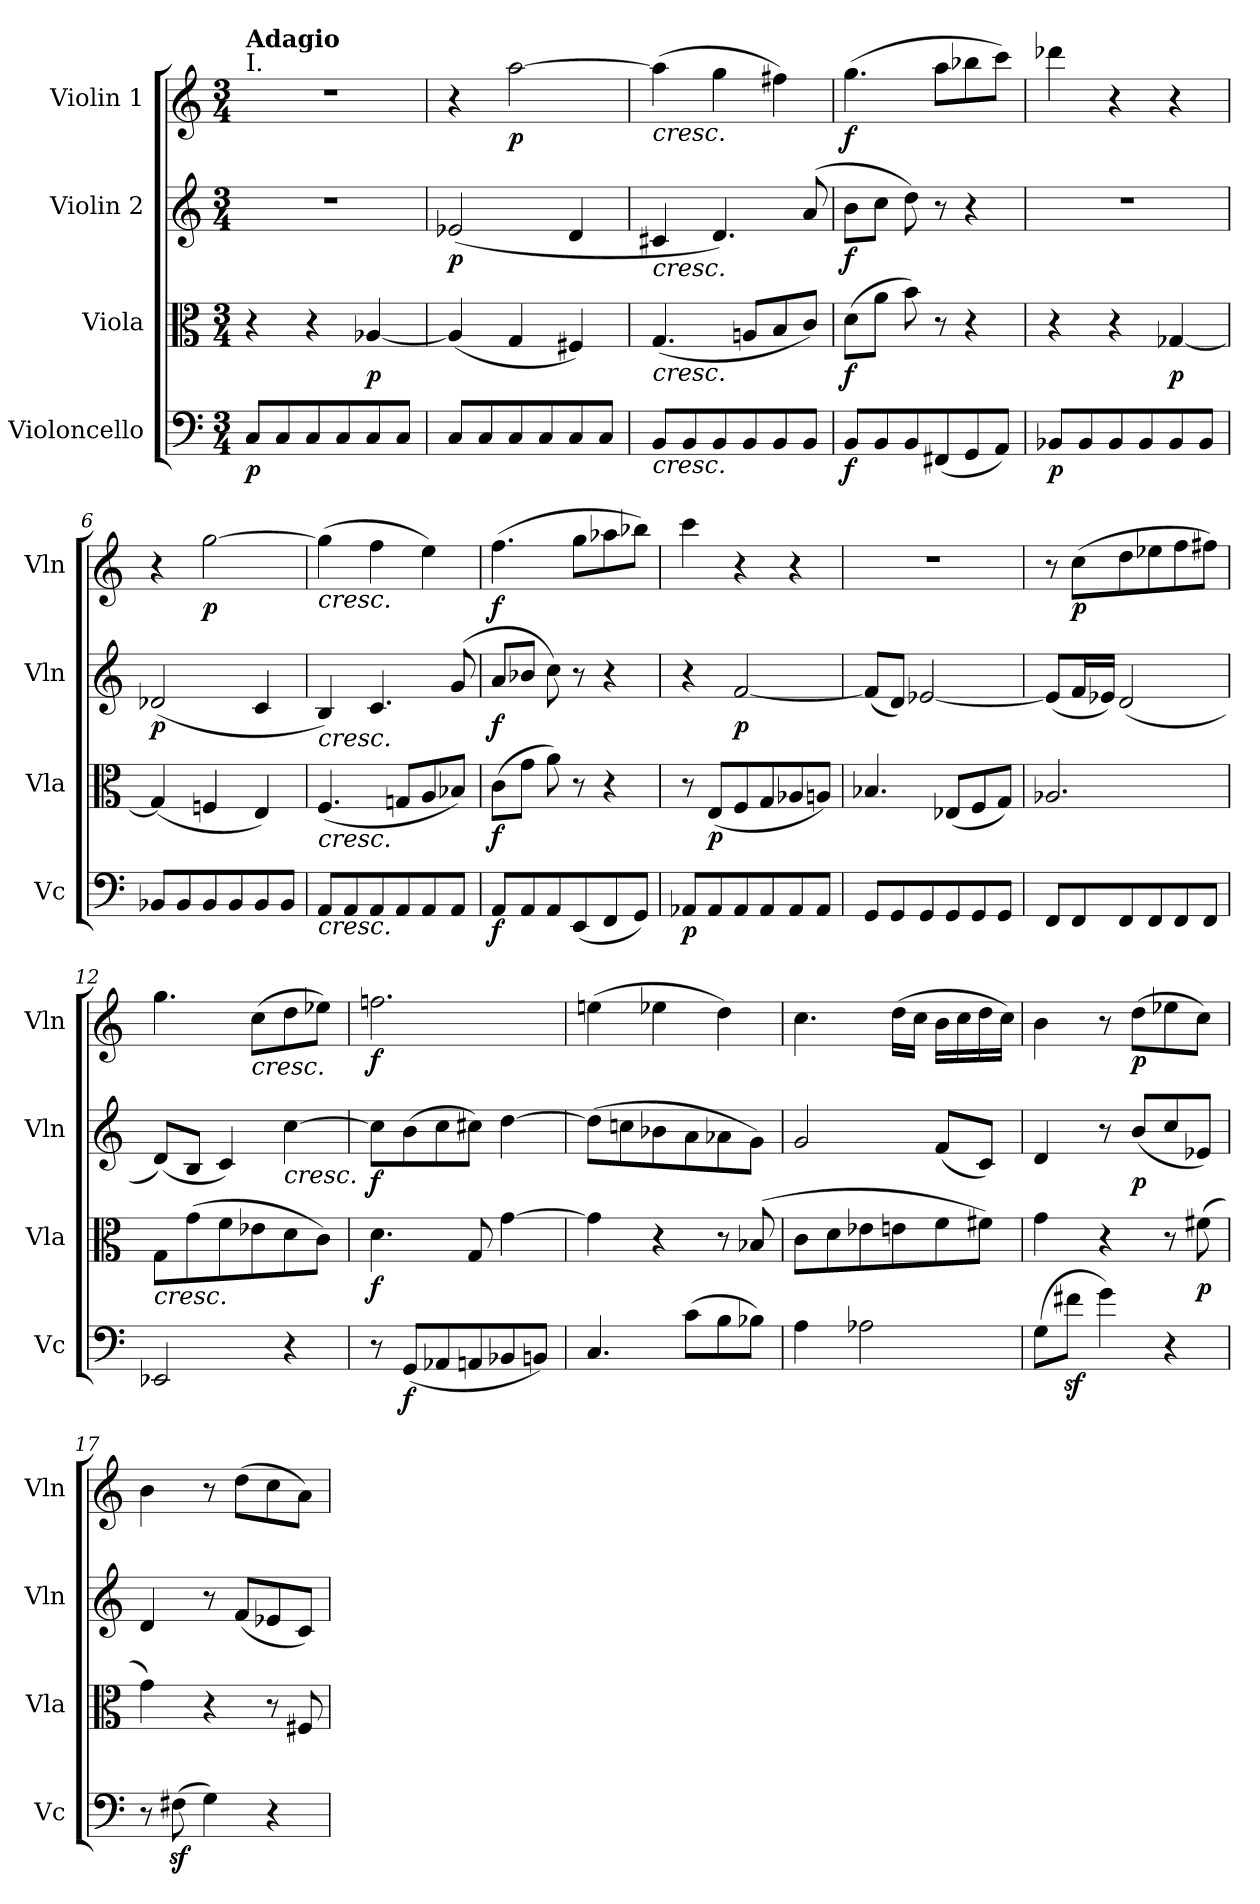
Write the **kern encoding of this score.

**kern	**dynam	**kern	**dynam	**kern	**dynam	**kern	**dynam
*part4	*part4	*part3	*part3	*part2	*part2	*part1	*part1
*staff4	*staff4	*staff3	*staff3	*staff2	*staff2	*staff1	*staff1
*I"Violoncello	*	*I"Viola	*	*I"Violin 2	*	*I"Violin 1	*
*I'Vc	*	*I'Vla	*	*I'Vln	*	*I'Vln	*
*clefF4	*	*clefC3	*	*clefG2	*	*clefG2	*
*k[]	*	*k[]	*	*k[]	*	*k[]	*
*M3/4	*	*M3/4	*	*M3/4	*	*M3/4	*
=1	=1	=1	=1	=1	=1	=1	=1
!	!	!	!	!	!	!LO:TX:a:t=I.	!
!	!	!	!	!	!	!LO:TX:a:B:t=Adagio	!
!	!LO:DY:b	!	!	!	!	!	!
8C/L	p	4r	.	2.r	.	2.r	.
8C/	.	.	.	.	.	.	.
8C/	.	4r	.	.	.	.	.
8C/	.	.	.	.	.	.	.
!	!	!	!LO:DY:b	!	!	!	!
8C/	.	[4A-X/	p	.	.	.	.
8C/J	.	.	.	.	.	.	.
=2	=2	=2	=2	=2	=2	=2	=2
!	!	!	!	!	!LO:DY:b	!	!
8C/L	.	(4A-/]	.	(2e-X/	p	4r	.
8C/	.	.	.	.	.	.	.
!	!	!	!	!	!	!	!LO:DY:b
8C/	.	4G/	.	.	.	[2aa\	p
8C/	.	.	.	.	.	.	.
8C/	.	4F#X/)	.	4d/	.	.	.
8C/J	.	.	.	.	.	.	.
=3	=3	=3	=3	=3	=3	=3	=3
!	!	!	!	!	!	!LO:TX:b:i:t=cresc.	!
!	!	!	!	!LO:TX:b:i:t=cresc.	!	!	!
!	!	!LO:TX:b:i:t=cresc.	!	!	!	!	!
!LO:TX:b:i:t=cresc.	!	!	!	!	!	!	!
8BB/L	.	(4.G/	.	4c#X/	.	(4aa\]	.
8BB/	.	.	.	.	.	.	.
8BB/	.	.	.	4.d/)	.	4gg\	.
8BB/	.	8An/L	.	.	.	.	.
8BB/	.	8B/	.	.	.	4ff#X\)	.
8BB/J	.	8c/J)	.	(8a/	.	.	.
=4	=4	=4	=4	=4	=4	=4	=4
!	!LO:DY:b	!	!LO:DY:b	!	!LO:DY:b	!	!LO:DY:b
8BB/L	f	(8d\L	f	8b\L	f	(4.gg\	f
8BB/	.	8a\J	.	8cc\J	.	.	.
8BB/	.	8b\)	.	8dd\)	.	.	.
(8FF#X/	.	8r	.	8r	.	8aa\L	.
8GG/	.	4r	.	4r	.	8bb-X\	.
8AA/J)	.	.	.	.	.	8ccc\J)	.
=5	=5	=5	=5	=5	=5	=5	=5
!	!LO:DY:b	!	!	!	!	!	!
8BB-X/L	p	4r	.	2.r	.	4ddd-X\	.
8BB-/	.	.	.	.	.	.	.
8BB-/	.	4r	.	.	.	4r	.
8BB-/	.	.	.	.	.	.	.
!	!	!	!LO:DY:b	!	!	!	!
8BB-/	.	[4G-X/	p	.	.	4r	.
8BB-/J	.	.	.	.	.	.	.
=6	=6	=6	=6	=6	=6	=6	=6
!	!	!	!	!	!LO:DY:b	!	!
8BB-X/L	.	(4G-/]	.	(2d-X/	p	4r	.
8BB-/	.	.	.	.	.	.	.
!	!	!	!	!	!	!	!LO:DY:b
8BB-/	.	4Fn/	.	.	.	[2gg\	p
8BB-/	.	.	.	.	.	.	.
8BB-/	.	4E/)	.	4c/	.	.	.
8BB-/J	.	.	.	.	.	.	.
=7	=7	=7	=7	=7	=7	=7	=7
!	!	!	!	!	!	!LO:TX:b:i:t=cresc.	!
!	!	!	!	!LO:TX:b:i:t=cresc.	!	!	!
!	!	!LO:TX:b:i:t=cresc.	!	!	!	!	!
!LO:TX:b:i:t=cresc.	!	!	!	!	!	!	!
8AA/L	.	(4.F/	.	4B/)	.	(4gg\]	.
8AA/	.	.	.	.	.	.	.
8AA/	.	.	.	4.c/	.	4ff\	.
8AA/	.	8Gn/L	.	.	.	.	.
8AA/	.	8A/	.	.	.	4ee\)	.
8AA/J	.	8B-X/J)	.	(8g/	.	.	.
!!LO:LB:g=z
=8	=8	=8	=8	=8	=8	=8	=8
!	!LO:DY:b	!	!LO:DY:b	!	!LO:DY:b	!	!LO:DY:b
8AA/L	f	(8c\L	f	8a/L	f	(4.ff\	f
8AA/	.	8g\J	.	8b-X/J	.	.	.
8AA/	.	8a\)	.	8cc\)	.	.	.
(8EE/	.	8r	.	8r	.	8gg\L	.
8FF/	.	4r	.	4r	.	8aa-X\	.
8GG/J)	.	.	.	.	.	8bb-X\J)	.
!!LO:LB:g=z
=9	=9	=9	=9	=9	=9	=9	=9
!	!LO:DY:b	!	!	!	!	!	!
8AA-X/L	p	8r	.	4r	.	4ccc\	.
!	!	!	!LO:DY:b	!	!	!	!
8AA-/	.	(8E/L	p	.	.	.	.
!	!	!	!	!	!LO:DY:b	!	!
8AA-/	.	8F/	.	[2f/	p	4r	.
8AA-/	.	8G/	.	.	.	.	.
8AA-/	.	8A-X/	.	.	.	4r	.
8AA-/J	.	8An/J)	.	.	.	.	.
=10	=10	=10	=10	=10	=10	=10	=10
8GG/L	.	4.B-X/	.	(8f/L]	.	2.r	.
8GG/	.	.	.	8d/J)	.	.	.
8GG/	.	.	.	[2e-X/	.	.	.
8GG/	.	(8E-X/L	.	.	.	.	.
8GG/	.	8F/	.	.	.	.	.
8GG/J	.	8G/J)	.	.	.	.	.
=11	=11	=11	=11	=11	=11	=11	=11
8FF/L	.	2.A-X/	.	(8e-/L]	.	8r	.
!	!	!	!	!	!	!	!LO:DY:b
8FF/	.	.	.	16f/L	.	(8cc\L	p
.	.	.	.	16e-X/JJ)	.	.	.
8FF/	.	.	.	(2d/	.	8dd\	.
8FF/	.	.	.	.	.	8ee-X\	.
8FF/	.	.	.	.	.	8ff\	.
8FF/J	.	.	.	.	.	8ff#X\J)	.
=12	=12	=12	=12	=12	=12	=12	=12
!	!	!LO:TX:b:i:t=cresc.	!	!	!	!	!
2EE-X/	.	8G\L	.	(8d/L)	.	4.gg\	.
.	.	(8g\	.	8B/J	.	.	.
.	.	8f\	.	4c/)	.	.	.
!	!	!	!	!	!	!LO:TX:b:i:t=cresc.	!
.	.	8e-X\	.	.	.	(8cc\L	.
!	!	!	!	!LO:TX:b:i:t=cresc.	!	!	!
4r	.	8d\	.	[4cc\	.	8dd\	.
.	.	8c\J)	.	.	.	8ee-X\J)	.
=13	=13	=13	=13	=13	=13	=13	=13
!	!	!	!LO:DY:b	!	!LO:DY:b	!	!LO:DY:b
8r	.	4.d\	f	8cc\L]	f	2.ffn\	f
!	!LO:DY:b	!	!	!	!	!	!
(8GG/L	f	.	.	(8b\	.	.	.
8AA-X/	.	.	.	8cc\	.	.	.
8AAn/	.	8G/	.	8cc#X\J)	.	.	.
8BB-X/	.	[4g\	.	[4dd\	.	.	.
8BBn/J)	.	.	.	.	.	.	.
=14	=14	=14	=14	=14	=14	=14	=14
4.C/	.	4g\]	.	(8dd\L]	.	(4een\	.
.	.	.	.	8ccn\	.	.	.
.	.	4r	.	8b-X\	.	4ee-X\	.
(8c\L	.	.	.	8a\	.	.	.
8B\	.	8r	.	8a-X\	.	4dd\)	.
8B-X\J)	.	(>8B-X/	.	8g\J)	.	.	.
=15	=15	=15	=15	=15	=15	=15	=15
4A\	.	8c\L	.	2g/	.	4.cc\	.
.	.	8d\	.	.	.	.	.
2A-X\	.	8e-X\	.	.	.	.	.
.	.	8en\	.	.	.	(16dd\LL	.
.	.	.	.	.	.	16cc\JJ	.
.	.	8f\	.	(8f/L	.	16b\LL	.
.	.	.	.	.	.	16cc\	.
.	.	8f#X\J)	.	8c/J)	.	16dd\	.
.	.	.	.	.	.	16cc\JJ)	.
!!LO:LB:g=z
=16	=16	=16	=16	=16	=16	=16	=16
(8G\L	.	4g\	.	4d/	.	4b\	.
8f#Xz<\J	.	.	.	.	.	.	.
4g\)	.	4r	.	8r	.	8r	.
!	!	!	!	!	!LO:DY:b	!	!LO:DY:b
.	.	.	.	(8b/L	p	(8dd\L	p
4r	.	8r	.	8cc/	.	8ee-X\	.
!	!	!	!LO:DY:b	!	!	!	!
.	.	(8f#X\	p	8e-X/J)	.	8cc\J)	.
=17	=17	=17	=17	=17	=17	=17	=17
8r	.	4g\)	.	4d/	.	4b\	.
(8F#Xz<\	.	.	.	.	.	.	.
4G\)	.	4r	.	8r	.	8r	.
.	.	.	.	(8f/L	.	(8dd\L	.
4r	.	8r	.	8e-X/	.	8cc\	.
.	.	8F#X/	.	8c/J)	.	8a\J)	.
=	=	=	=	=	=	=	=
*-	*-	*-	*-	*-	*-	*-	*-
